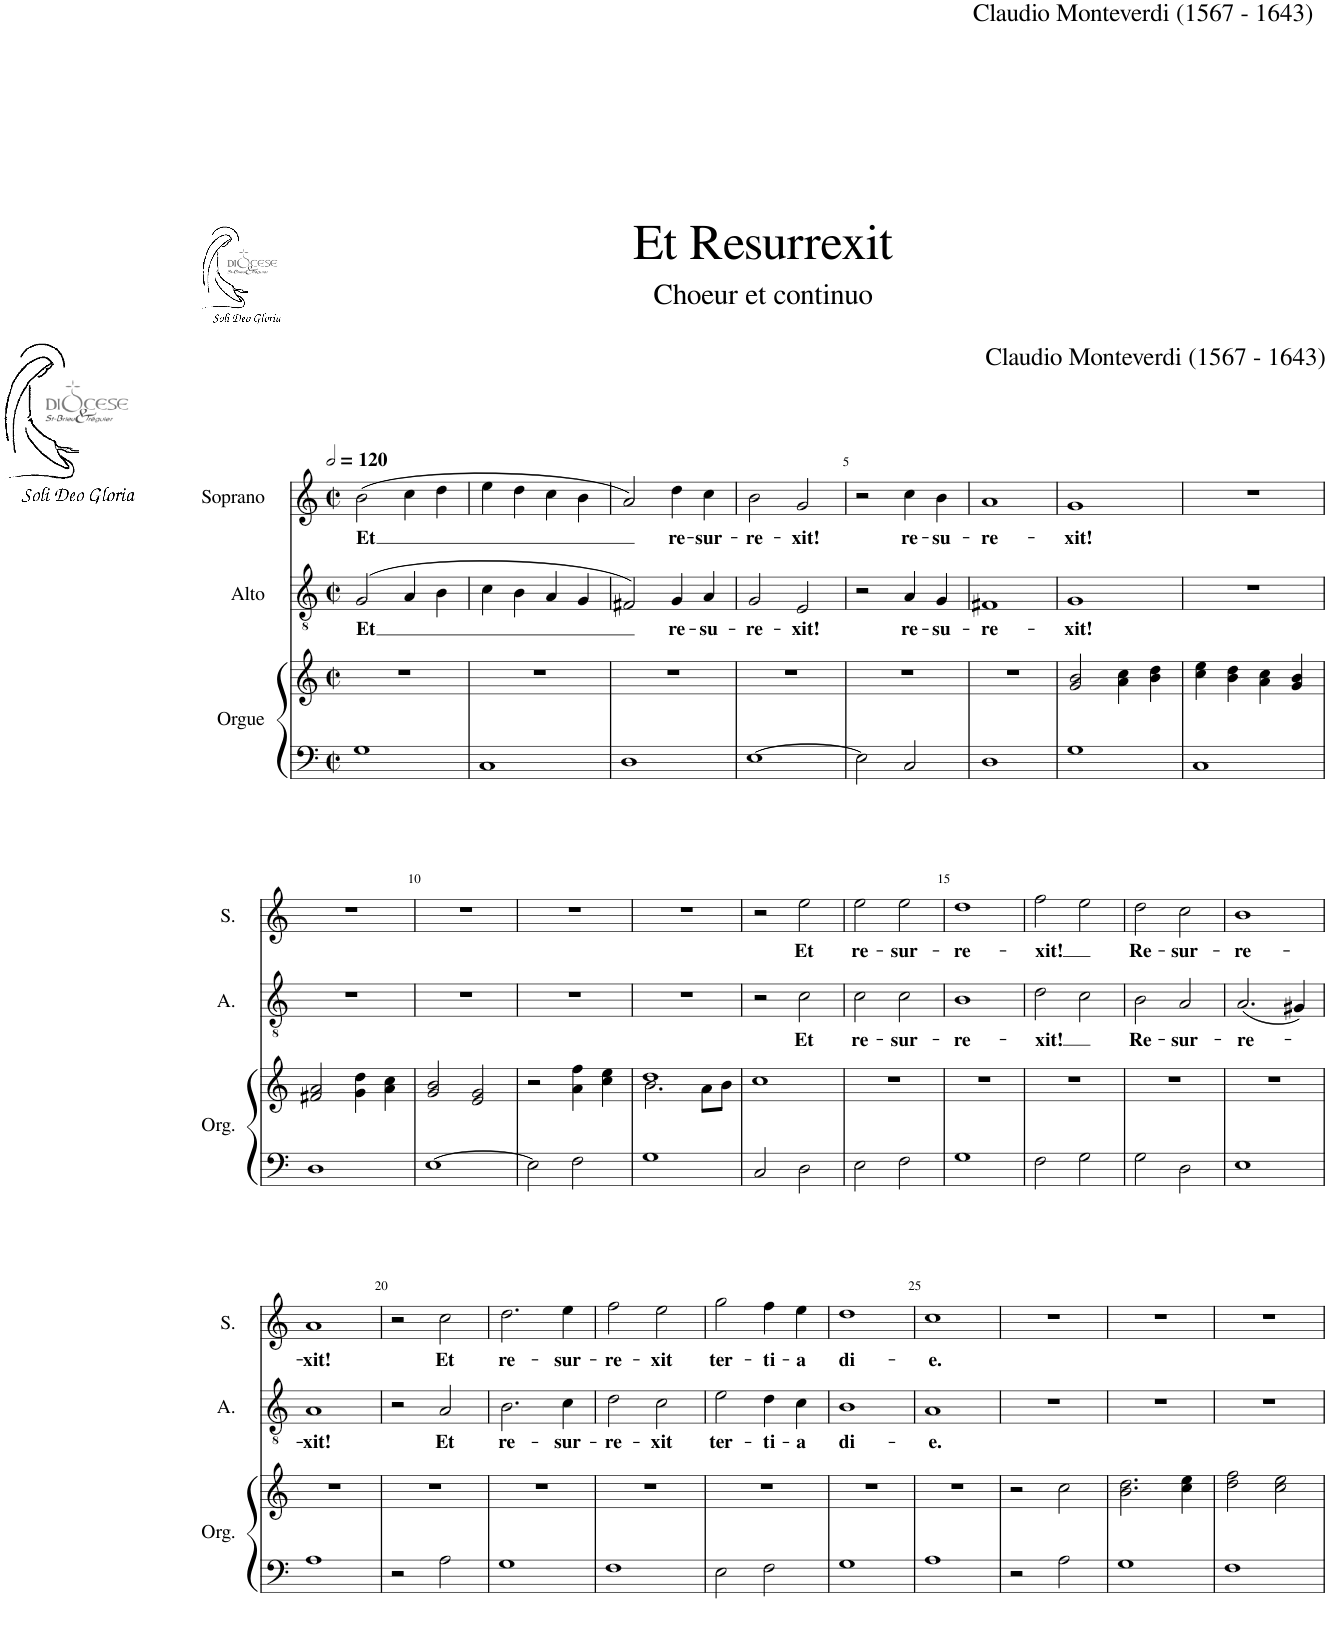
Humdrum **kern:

**kern	**kern	**kern	**text	**kern	**text
*part3	*part3	*part2	*part2	*part1	*part1
*staff4	*staff3	*staff2	*staff2	*staff1	*staff1
*I"Orgue	*	*I"Alto	*	*I"Soprano	*
*I'Org.	*	*I'A.	*	*I'S.	*
*clefF4	*clefG2	*clefGv2	*	*clefG2	*
*k[]	*k[]	*k[]	*	*k[]	*
*M2/2	*M2/2	*M2/2	*	*M2/2	*
*met(c|)	*met(c|)	*met(c|)	*	*met(c|)	*
*MM240	*MM240	*MM240	*	*MM240	*
=1	=1	=1	=1	=1	=1
!	!	!	!LO:LY:b	!	!LO:LY:b
1G	1r	(2G/	Et	(2b\	Et
.	.	4A/	.	4cc\	.
.	.	4B\	.	4dd\	.
=2	=2	=2	=2	=2	=2
1C	1r	4c\	.	4ee\	.
.	.	4B\	.	4dd\	.
.	.	4A/	.	4cc\	.
.	.	4G/	.	4b\	.
=3	=3	=3	=3	=3	=3
1D	1r	2F#X/)	.	2a/)	.
!	!	!	!LO:LY:b	!	!LO:LY:b
.	.	4G/	re-	4dd\	re-
!	!	!	!LO:LY:b	!	!LO:LY:b
.	.	4A/	-su-	4cc\	-sur-
=4	=4	=4	=4	=4	=4
!	!	!	!LO:LY:b	!	!LO:LY:b
[1E	1r	2G/	-re-	2b\	-re-
!	!	!	!LO:LY:b	!	!LO:LY:b
.	.	2E/	-xit!	2g/	-xit!
=5	=5	=5	=5	=5	=5
2E\]	1r	2r	.	2r	.
!	!	!	!LO:LY:b	!	!LO:LY:b
2C/	.	4A/	re-	4cc\	re-
!	!	!	!LO:LY:b	!	!LO:LY:b
.	.	4G/	-su-	4b\	-su-
=6	=6	=6	=6	=6	=6
!	!	!	!LO:LY:b	!	!LO:LY:b
1D	1r	1F#X	-re-	1a	-re-
=7	=7	=7	=7	=7	=7
!	!	!	!LO:LY:b	!	!LO:LY:b
1G	2g/ 2b/	1G	-xit!	1g	-xit!
.	4a\ 4cc\	.	.	.	.
.	4b\ 4dd\	.	.	.	.
=8	=8	=8	=8	=8	=8
1C	4cc\ 4ee\	1r	.	1r	.
.	4b\ 4dd\	.	.	.	.
.	4a\ 4cc\	.	.	.	.
.	4g/ 4b/	.	.	.	.
!!LO:LB:g=z
=9	=9	=9	=9	=9	=9
1D	2f#X/ 2a/	1r	.	1r	.
.	4g\ 4dd\	.	.	.	.
.	4a\ 4cc\	.	.	.	.
=10	=10	=10	=10	=10	=10
[1E	2g/ 2b/	1r	.	1r	.
.	2e/ 2g/	.	.	.	.
=11	=11	=11	=11	=11	=11
2E\]	2r	1r	.	1r	.
2F\	4a\ 4ff\	.	.	.	.
.	4cc\ 4ee\	.	.	.	.
=12	=12	=12	=12	=12	=12
*	*^	*	*	*	*
1G	1dd	2.b\	1r	.	1r	.
.	.	8a\L	.	.	.	.
.	.	8b\J	.	.	.	.
*	*v	*v	*	*	*	*
=13	=13	=13	=13	=13	=13
2C/	1cc	2r	.	2r	.
!	!	!	!LO:LY:b	!	!LO:LY:b
2D\	.	2c\	Et	2ee\	Et
=14	=14	=14	=14	=14	=14
!	!	!	!LO:LY:b	!	!LO:LY:b
2E\	1r	2c\	re-	2ee\	re-
!	!	!	!LO:LY:b	!	!LO:LY:b
2F\	.	2c\	-sur-	2ee\	-sur-
=15	=15	=15	=15	=15	=15
!	!	!	!LO:LY:b	!	!LO:LY:b
1G	1r	1B	-re-	1dd	-re-
=16	=16	=16	=16	=16	=16
!	!	!	!LO:LY:b	!	!LO:LY:b
2F\	1r	2d\	-xit!	2ff\	-xit!
2G\	.	2c\	.	2ee\	.
=17	=17	=17	=17	=17	=17
!	!	!	!LO:LY:b	!	!LO:LY:b
2G\	1r	2B\	Re-	2dd\	Re-
!	!	!	!LO:LY:b	!	!LO:LY:b
2D\	.	2A/	-sur-	2cc\	-sur-
=18	=18	=18	=18	=18	=18
!	!	!	!LO:LY:b	!	!LO:LY:b
1E	1r	(2.A/	-re-	1b	-re-
.	.	4G#X/)	.	.	.
!!LO:LB:g=z
=19	=19	=19	=19	=19	=19
!	!	!	!LO:LY:b	!	!LO:LY:b
1A	1r	1A	-xit!	1a	-xit!
=20	=20	=20	=20	=20	=20
2r	1r	2r	.	2r	.
!	!	!	!LO:LY:b	!	!LO:LY:b
2A\	.	2A/	Et	2cc\	Et
=21	=21	=21	=21	=21	=21
!	!	!	!LO:LY:b	!	!LO:LY:b
1G	1r	2.B\	re-	2.dd\	re-
!	!	!	!LO:LY:b	!	!LO:LY:b
.	.	4c\	-sur-	4ee\	-sur-
=22	=22	=22	=22	=22	=22
!	!	!	!LO:LY:b	!	!LO:LY:b
1F	1r	2d\	-re-	2ff\	-re-
!	!	!	!LO:LY:b	!	!LO:LY:b
.	.	2c\	-xit	2ee\	-xit
=23	=23	=23	=23	=23	=23
!	!	!	!LO:LY:b	!	!LO:LY:b
2E\	1r	2e\	ter-	2gg\	ter-
!	!	!	!LO:LY:b	!	!LO:LY:b
2F\	.	4d\	-ti-	4ff\	-ti-
!	!	!	!LO:LY:b	!	!LO:LY:b
.	.	4c\	-a	4ee\	-a
=24	=24	=24	=24	=24	=24
!	!	!	!LO:LY:b	!	!LO:LY:b
1G	1r	1B	di-	1dd	di-
=25	=25	=25	=25	=25	=25
!	!	!	!LO:LY:b	!	!LO:LY:b
1A	1r	1A	-e.	1cc	-e.
=26	=26	=26	=26	=26	=26
2r	2r	1r	.	1r	.
2A\	2cc\	.	.	.	.
=27	=27	=27	=27	=27	=27
1G	2.b\ 2.dd\	1r	.	1r	.
.	4cc\ 4ee\	.	.	.	.
=28	=28	=28	=28	=28	=28
1F	2dd\ 2ff\	1r	.	1r	.
.	2cc\ 2ee\	.	.	.	.
=	=	=	=	=	=
*-	*-	*-	*-	*-	*-
